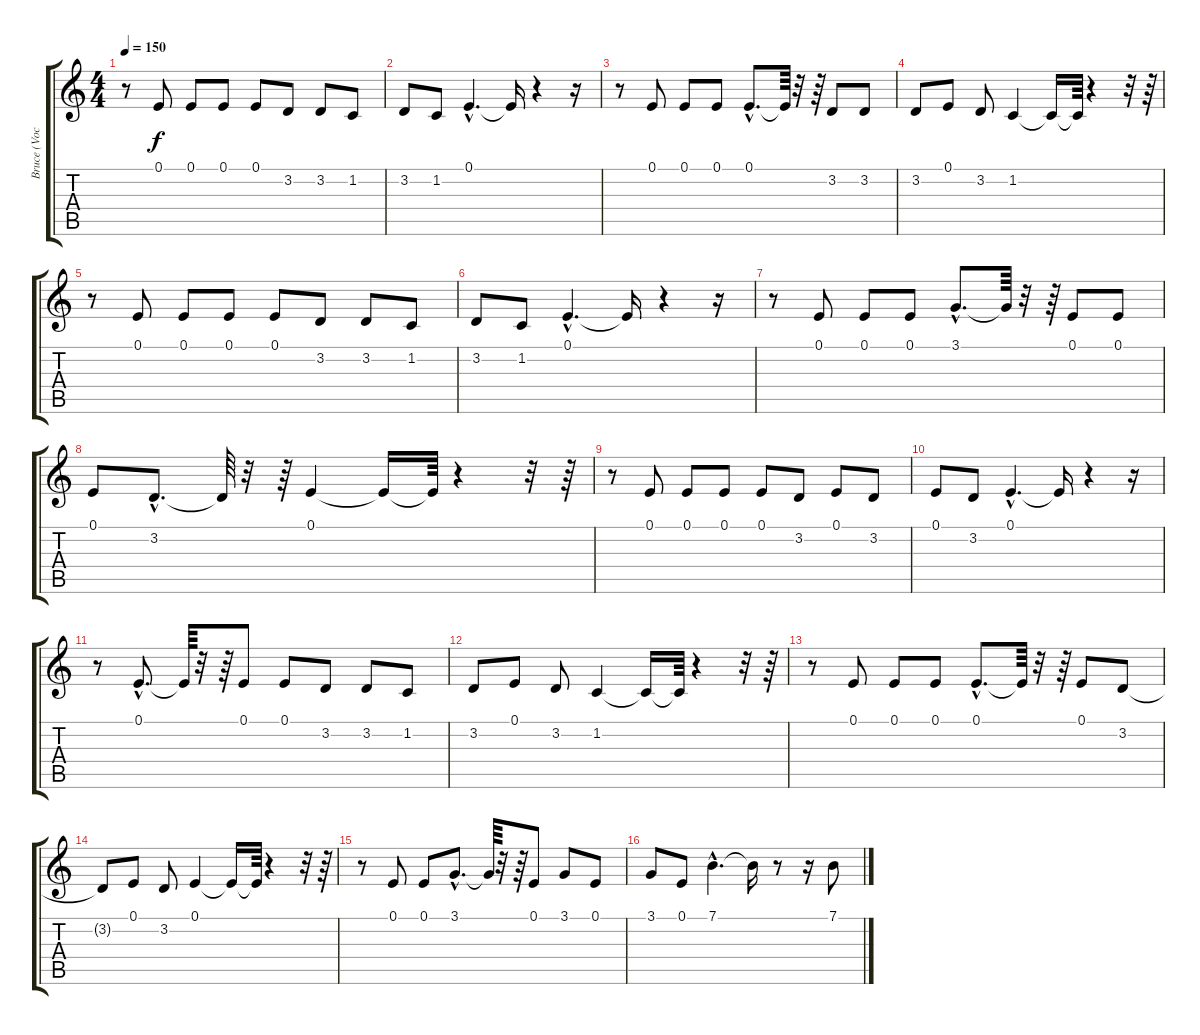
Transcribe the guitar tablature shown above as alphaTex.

\track ("Bruce (Vocals)" "Bruce (Voc") {instrument choiraahs}
\staff {score tabs}
\tuning (E4 B3 G3 D3 A2 E2) {hide}
\ts (4 4)
\tempo 150
\clef g2
\ks c
r.8{dy f} 0.1.8 0.1.8 0.1.8 0.1.8 3.2.8 3.2.8 1.2.8 |
3.2.8 1.2.8 0.1{hac}.4{d} 0.1{t}.16 r.4 r.16 |
r.8 0.1.8 0.1.8 0.1.8 0.1{hac}.8{d} 0.1{t}.64 r.32 r.64 3.2.8 3.2.8 |
3.2.8 0.1.8 3.2.8 1.2.4 1.2{t}.16 1.2{t}.64 r.4 r.32 r.64 |
r.8 0.1.8 0.1.8 0.1.8 0.1.8 3.2.8 3.2.8 1.2.8 |
3.2.8 1.2.8 0.1{hac}.4{d} 0.1{t}.16 r.4 r.16 |
r.8 0.1.8 0.1.8 0.1.8 3.1{hac}.8{d} 3.1{t}.64 r.32 r.64 0.1.8 0.1.8 |
0.1.8 3.2{hac}.8{d} 3.2{t}.64 r.32 r.64 0.1.4 0.1{t}.16 0.1{t}.64 r.4 r.32 r.64 |
r.8 0.1.8 0.1.8 0.1.8 0.1.8 3.2.8 0.1.8 3.2.8 |
0.1.8 3.2.8 0.1{hac}.4{d} 0.1{t}.16 r.4 r.16 |
r.8 0.1{hac}.8{d} 0.1{t}.64 r.32 r.64 0.1.8 0.1.8 3.2.8 3.2.8 1.2.8 |
3.2.8 0.1.8 3.2.8 1.2.4 1.2{t}.16 1.2{t}.64 r.4 r.32 r.64 |
r.8 0.1.8 0.1.8 0.1.8 0.1{hac}.8{d} 0.1{t}.64 r.32 r.64 0.1.8 3.2.8 |
3.2{t}.8 0.1.8 3.2.8 0.1.4 0.1{t}.16 0.1{t}.64 r.4 r.32 r.64 |
r.8 0.1.8 0.1.8 3.1{hac}.8{d} 3.1{t}.64 r.32 r.64 0.1.8 3.1.8 0.1.8 |
3.1.8 0.1.8 7.1{hac}.4{d} 7.1{t}.16 r.8 r.16 7.1.8
